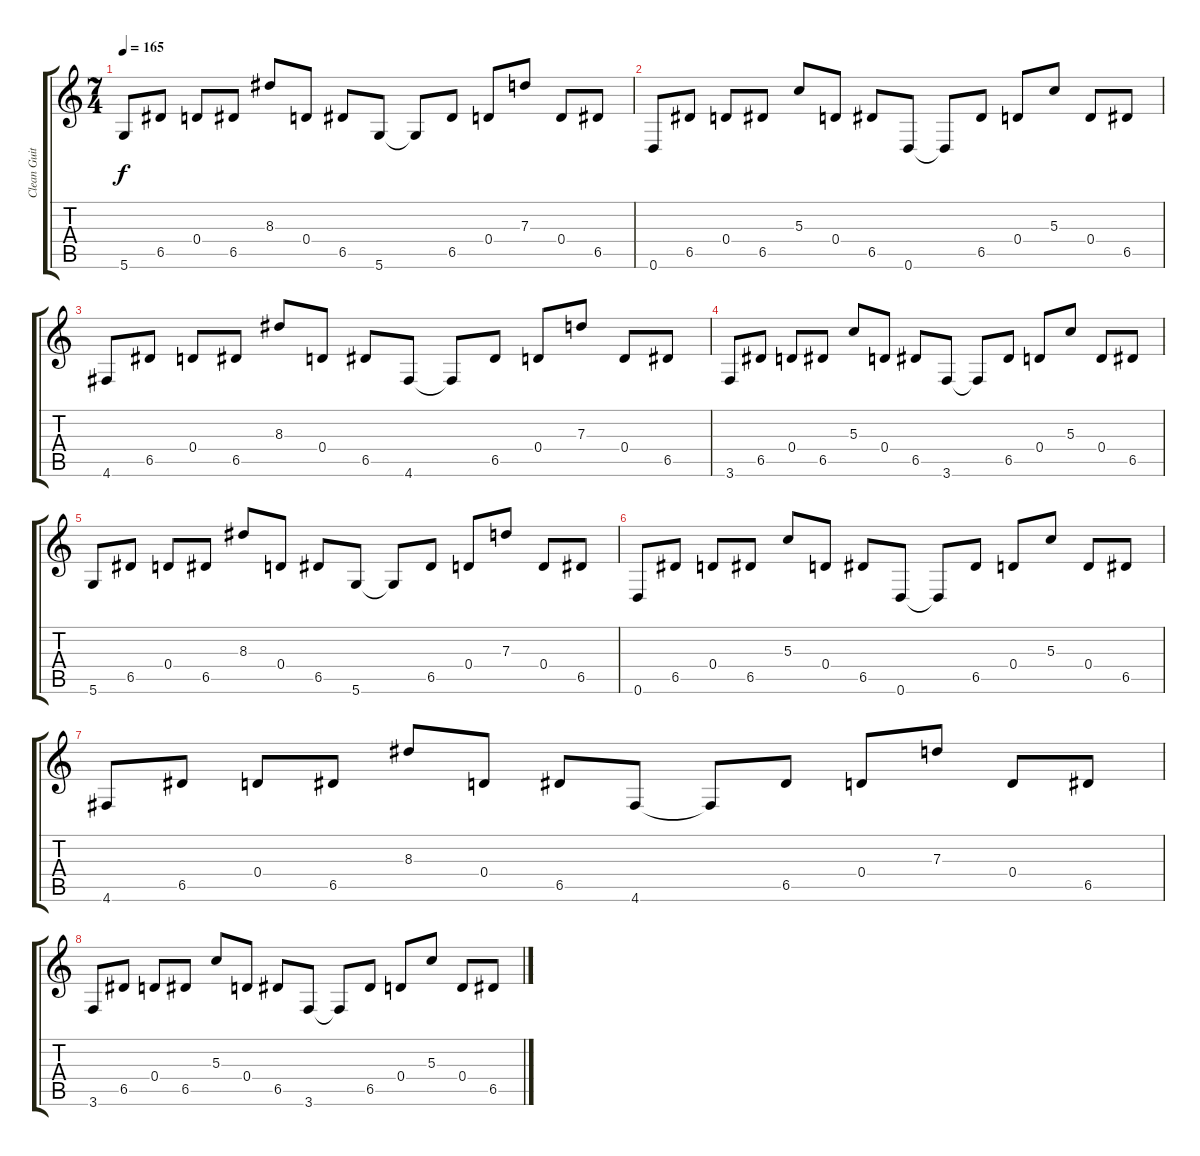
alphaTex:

\track ("Clean Guitar" "Clean Guit") {instrument electricguitarclean}
\staff {score tabs}
\tuning (E4 B3 G3 D3 A2 D2) {hide}
\ts (7 4)
\tempo 165
\clef g2
\ks c
5.6.8{dy f} 6.5.8 0.4.8 6.5.8 8.3.8 0.4.8 6.5.8 5.6.8 5.6{t}.8 6.5.8 0.4.8 7.3.8 0.4.8 6.5.8 |
0.6.8 6.5.8 0.4.8 6.5.8 5.3.8 0.4.8 6.5.8 0.6.8 0.6{t}.8 6.5.8 0.4.8 5.3.8 0.4.8 6.5.8 |
4.6.8 6.5.8 0.4.8 6.5.8 8.3.8 0.4.8 6.5.8 4.6.8 4.6{t}.8 6.5.8 0.4.8 7.3.8 0.4.8 6.5.8 |
3.6.8 6.5.8 0.4.8 6.5.8 5.3.8 0.4.8 6.5.8 3.6.8 3.6{t}.8 6.5.8 0.4.8 5.3.8 0.4.8 6.5.8 |
5.6.8 6.5.8 0.4.8 6.5.8 8.3.8 0.4.8 6.5.8 5.6.8 5.6{t}.8 6.5.8 0.4.8 7.3.8 0.4.8 6.5.8 |
0.6.8 6.5.8 0.4.8 6.5.8 5.3.8 0.4.8 6.5.8 0.6.8 0.6{t}.8 6.5.8 0.4.8 5.3.8 0.4.8 6.5.8 |
4.6.8 6.5.8 0.4.8 6.5.8 8.3.8 0.4.8 6.5.8 4.6.8 4.6{t}.8 6.5.8 0.4.8 7.3.8 0.4.8 6.5.8 |
3.6.8 6.5.8 0.4.8 6.5.8 5.3.8 0.4.8 6.5.8 3.6.8 3.6{t}.8 6.5.8 0.4.8 5.3.8 0.4.8 6.5.8
